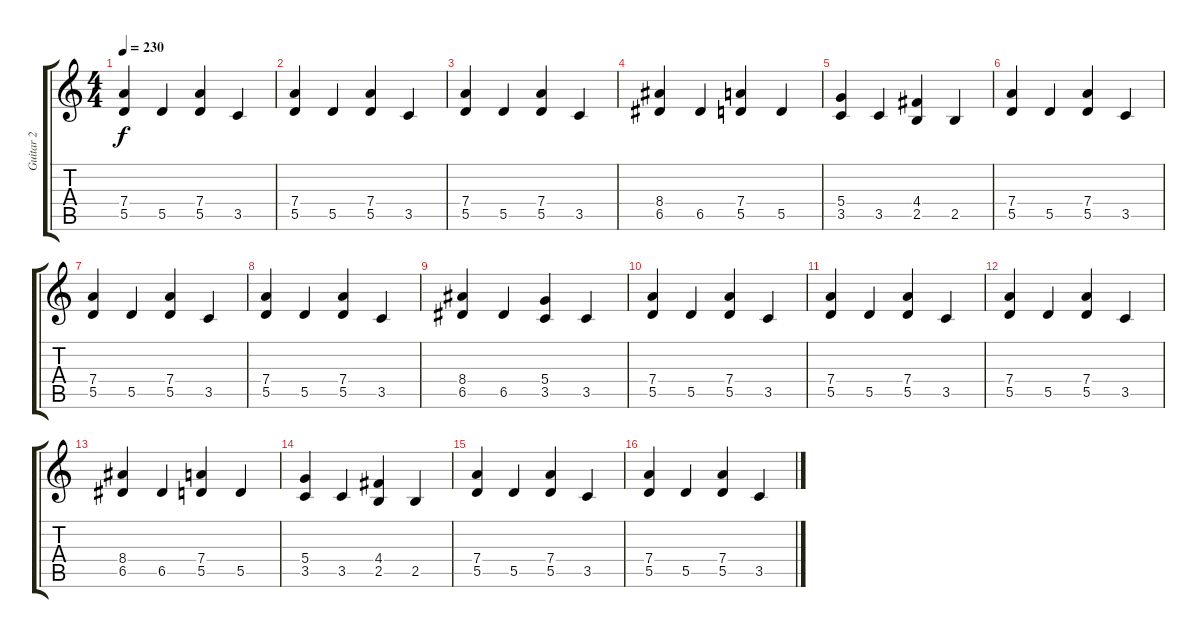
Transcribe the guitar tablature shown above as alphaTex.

\track ("Guitar 2" "Guitar 2") {instrument distortionguitar}
\staff {score tabs}
\tuning (E4 B3 G3 D3 A2 E2) {hide}
\ts (4 4)
\tempo 230
\clef g2
\ks c
(7.4 5.5).4{dy f} 5.5.4 (7.4 5.5).4 3.5.4 |
(7.4 5.5).4 5.5.4 (7.4 5.5).4 3.5.4 |
(7.4 5.5).4 5.5.4 (7.4 5.5).4 3.5.4 |
(8.4 6.5).4 6.5.4 (7.4 5.5).4 5.5.4 |
(5.4 3.5).4 3.5.4 (4.4 2.5).4 2.5.4 |
(7.4 5.5).4 5.5.4 (7.4 5.5).4 3.5.4 |
(7.4 5.5).4 5.5.4 (7.4 5.5).4 3.5.4 |
(7.4 5.5).4 5.5.4 (7.4 5.5).4 3.5.4 |
(8.4 6.5).4 6.5.4 (5.4 3.5).4 3.5.4 |
(7.4 5.5).4 5.5.4 (7.4 5.5).4 3.5.4 |
(7.4 5.5).4 5.5.4 (7.4 5.5).4 3.5.4 |
(7.4 5.5).4 5.5.4 (7.4 5.5).4 3.5.4 |
(8.4 6.5).4 6.5.4 (7.4 5.5).4 5.5.4 |
(5.4 3.5).4 3.5.4 (4.4 2.5).4 2.5.4 |
(7.4 5.5).4 5.5.4 (7.4 5.5).4 3.5.4 |
(7.4 5.5).4 5.5.4 (7.4 5.5).4 3.5.4
